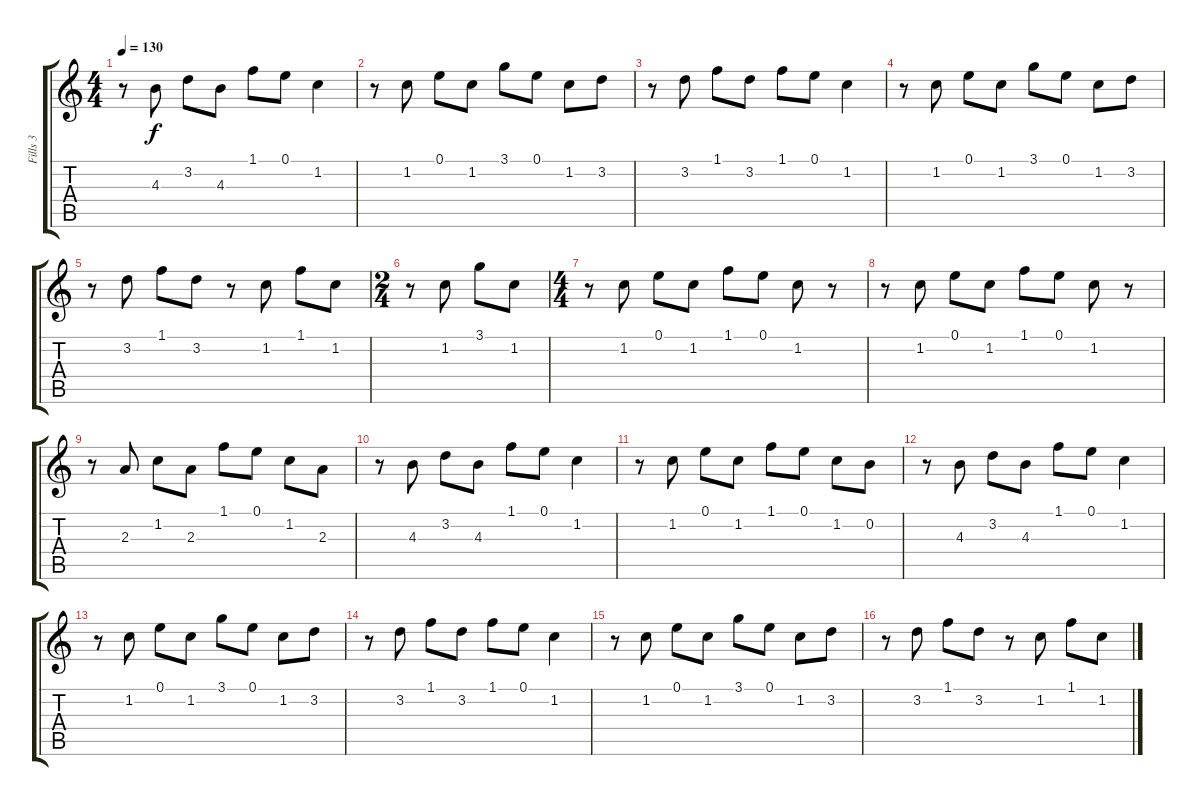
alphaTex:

\track ("Fills 3" "Fills 3") {instrument electricguitarclean}
\staff {score tabs}
\tuning (E4 B3 G3 D3 A2 E2) {hide}
\ts (4 4)
\tempo 130
\clef g2
\ks c
r.8{dy f} 4.3.8 3.2.8 4.3.8 1.1.8 0.1.8 1.2.4 |
r.8 1.2.8 0.1.8 1.2.8 3.1.8 0.1.8 1.2.8 3.2.8 |
r.8 3.2.8 1.1.8 3.2.8 1.1.8 0.1.8 1.2.4 |
r.8 1.2.8 0.1.8 1.2.8 3.1.8 0.1.8 1.2.8 3.2.8 |
r.8 3.2.8 1.1.8 3.2.8 r.8 1.2.8 1.1.8 1.2.8 |
\ts (2 4)
r.8 1.2.8 3.1.8 1.2.8 |
\ts (4 4)
r.8 1.2.8 0.1.8 1.2.8 1.1.8 0.1.8 1.2.8 r.8 |
r.8 1.2.8 0.1.8 1.2.8 1.1.8 0.1.8 1.2.8 r.8 |
r.8 2.3.8 1.2.8 2.3.8 1.1.8 0.1.8 1.2.8 2.3.8 |
r.8 4.3.8 3.2.8 4.3.8 1.1.8 0.1.8 1.2.4 |
r.8 1.2.8 0.1.8 1.2.8 1.1.8 0.1.8 1.2.8 0.2.8 |
r.8 4.3.8 3.2.8 4.3.8 1.1.8 0.1.8 1.2.4 |
r.8 1.2.8 0.1.8 1.2.8 3.1.8 0.1.8 1.2.8 3.2.8 |
r.8 3.2.8 1.1.8 3.2.8 1.1.8 0.1.8 1.2.4 |
r.8 1.2.8 0.1.8 1.2.8 3.1.8 0.1.8 1.2.8 3.2.8 |
r.8 3.2.8 1.1.8 3.2.8 r.8 1.2.8 1.1.8 1.2.8
